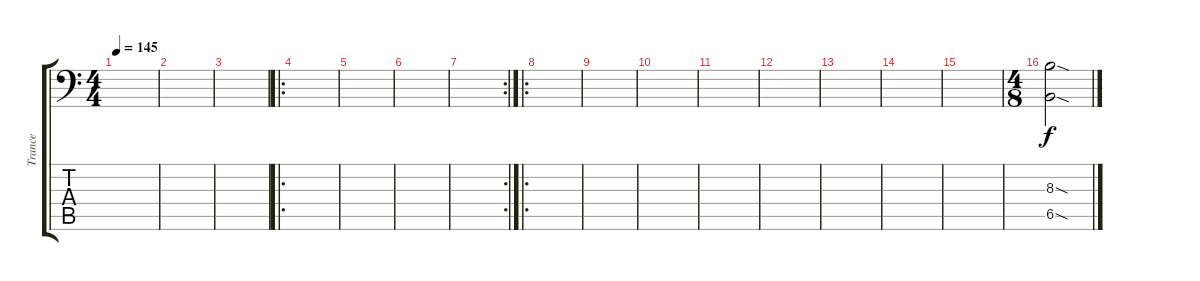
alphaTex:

\track ("Trance" "Trance") {instrument synthstrings1}
\staff {score tabs}
\tuning (C4 G3 Eb3 Bb2 F2 Bb1) {hide}
\ts (4 4)
\tempo 145
\clef f4
\ks c
|
|
|
\ro
|
|
|
\rc 2
|
\ro
|
|
|
|
|
|
|
|
\ts (4 8)
(8.3{sod} 6.5{sod}).2
